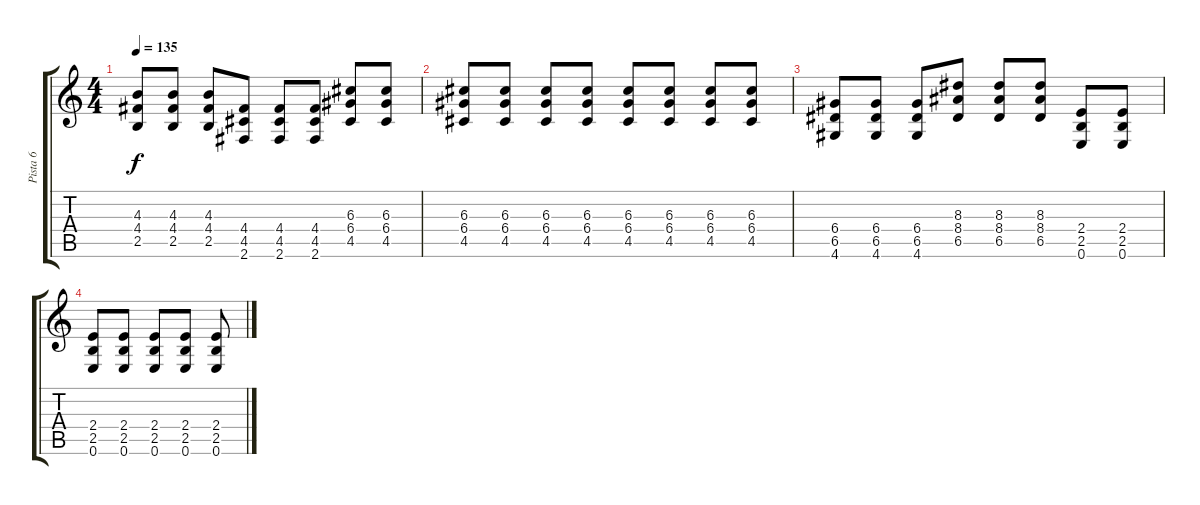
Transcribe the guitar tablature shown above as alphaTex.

\track ("Pista 6" "Pista 6") {instrument overdrivenguitar}
\staff {score tabs}
\tuning (E4 B3 G3 D3 A2 E2) {hide}
\ts (4 4)
\tempo 135
\clef g2
\ks c
(4.3 4.4 2.5).8{dy f} (4.3 4.4 2.5).8 (4.3 4.4 2.5).8 (4.4 4.5 2.6).8 (4.4 4.5 2.6).8 (4.4 4.5 2.6).8 (6.3 6.4 4.5).8 (6.3 6.4 4.5).8 |
(6.3 6.4 4.5).8 (6.3 6.4 4.5).8 (6.3 6.4 4.5).8 (6.3 6.4 4.5).8 (6.3 6.4 4.5).8 (6.3 6.4 4.5).8 (6.3 6.4 4.5).8 (6.3 6.4 4.5).8 |
(6.4 6.5 4.6).8 (6.4 6.5 4.6).8 (6.4 6.5 4.6).8 (8.3 8.4 6.5).8 (8.3 8.4 6.5).8 (8.3 8.4 6.5).8 (2.4 2.5 0.6).8 (2.4 2.5 0.6).8 |
(2.4 2.5 0.6).8 (2.4 2.5 0.6).8 (2.4 2.5 0.6).8 (2.4 2.5 0.6).8 (2.4 2.5 0.6).8
